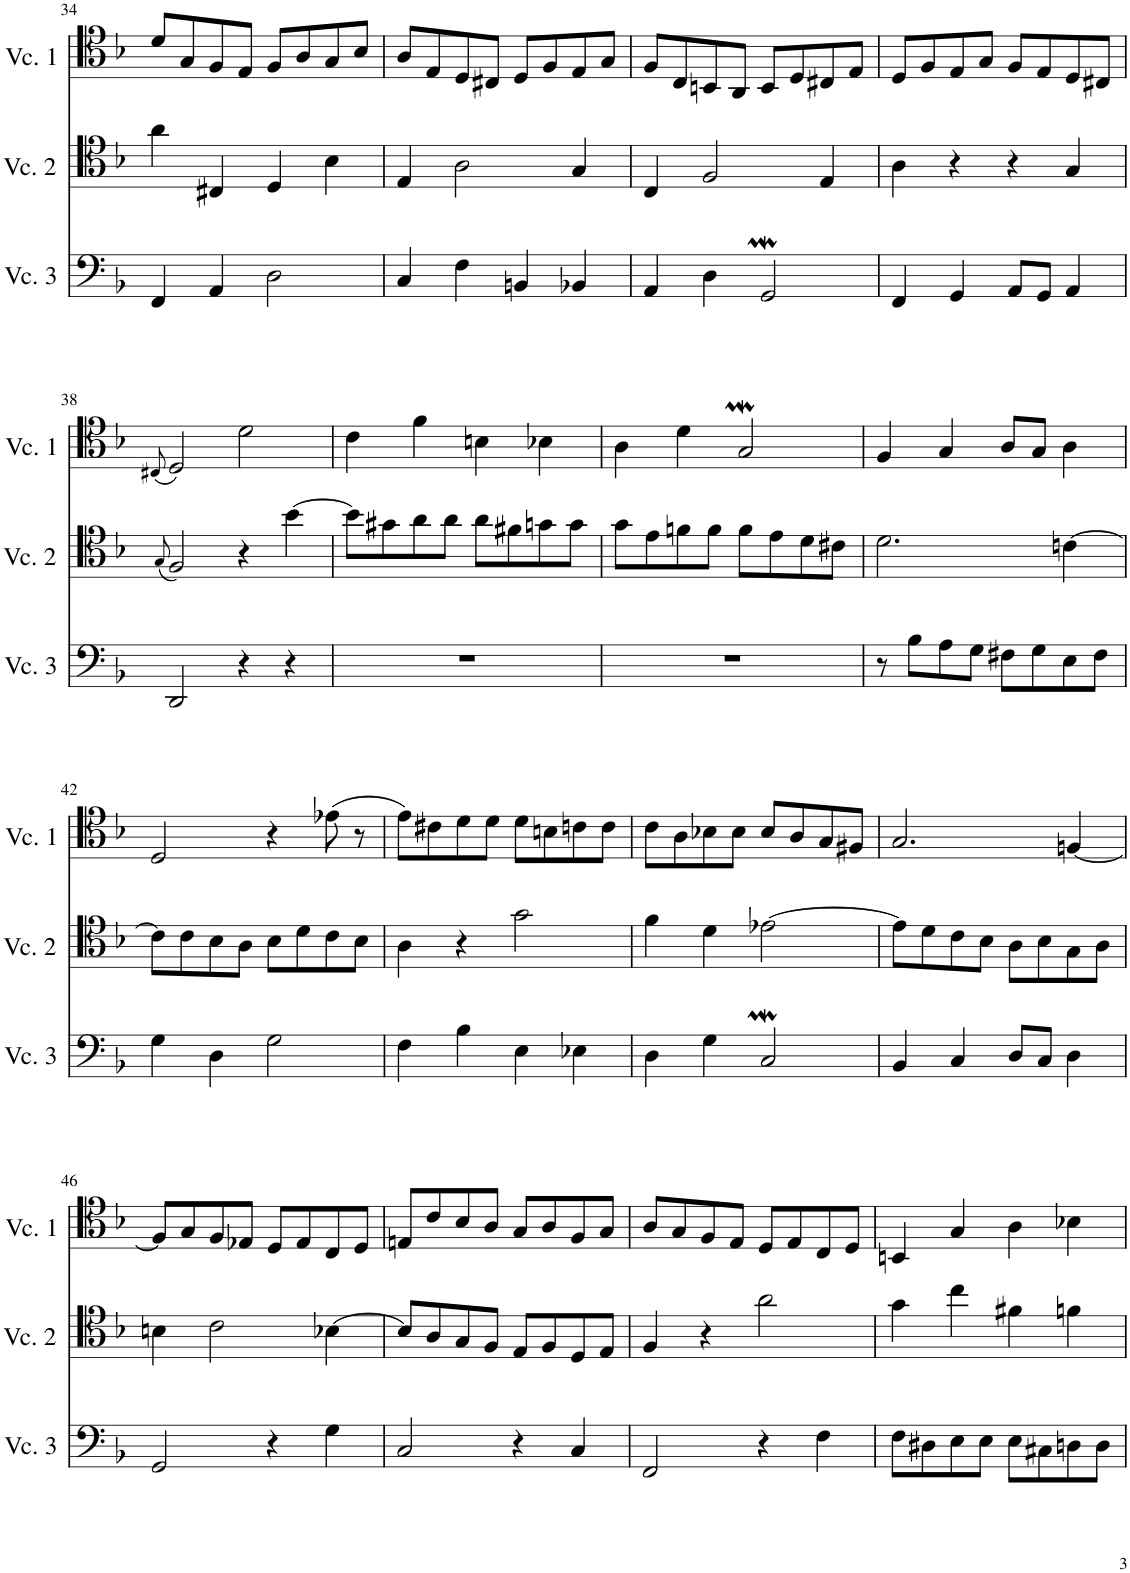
**kern	**kern	**kern
*part3	*part2	*part1
*staff3	*staff2	*staff1
*I"Cello 3	*I"Cello 2	*I"Cello 1
!!LO:PB:g=z
*clefF4	*clefC4	*clefC4
*k[b-]	*k[b-]	*k[b-]
*M2/2	*M2/2	*M2/2
*met(c|)	*met(c|)	*met(c|)
=34	=34	=34
4FF/	4a\	8d/L
.	.	8G/
4AA/	4C#X/	8F/
.	.	8E/J
2D\	4D/	8F/L
.	.	8A/
.	4B-\	8G/
.	.	8B-/J
=35	=35	=35
4C/	4E/	8A/L
.	.	8E/
4F\	2A\	8D/
.	.	8C#X/J
4BBn/	.	8D/L
.	.	8F/
4BB-X/	4G/	8E/
.	.	8G/J
=36	=36	=36
4AA/	4C/	8F/L
.	.	8C/
4D\	2F/	8BBn/
.	.	8AA/J
2GGW/	.	8BB/L
.	.	8D/
.	4E/	8C#X/
.	.	8E/J
=37	=37	=37
4FF/	4A\	8D/L
.	.	8F/
4GG/	4r	8E/
.	.	8G/J
8AA/L	4r	8F/L
8GG/J	.	8E/
4AA/	4G/	8D/
.	.	8C#X/J
!!LO:LB:g=z
=38	=38	=38
.	(8qG/	(8qC#X/
2DD/	2F/)	2D/)
4r	4r	2d\
4r	[4b-\	.
=39	=39	=39
1r	8b-\L]	4c\
.	8g#X\	.
.	8a\	4f\
.	8a\J	.
.	8a\L	4Bn\
.	8f#X\	.
.	8gn\	4B-X\
.	8g\J	.
=40	=40	=40
1r	8g\L	4A\
.	8e\	.
.	8fn\	4d\
.	8f\J	.
.	8f\L	2GW/
.	8e\	.
.	8d\	.
.	8c#X\J	.
=41	=41	=41
8r	2.d\	4F/
8B-\L	.	.
8A\	.	4G/
8G\J	.	.
8F#X\L	.	8A/L
8G\	.	8G/J
8E\	[4cn\	4A\
8F#\J	.	.
!!LO:LB:g=z
=42	=42	=42
4G\	8c\L]	2D/
.	8c\	.
4D\	8B-\	.
.	8A\J	.
2G\	8B-\L	4r
.	8d\	.
.	8c\	(8e-X\
.	8B-\J	8r
=43	=43	=43
4F\	4A\	8e\L)
.	.	8c#X\
4B-\	4r	8d\
.	.	8d\J
4E\	2g\	8d\L
.	.	8Bn\
4E-X\	.	8cn\
.	.	8c\J
=44	=44	=44
4D\	4f\	8c\L
.	.	8A\
4G\	4d\	8B-X\
.	.	8B-\J
2CW/	[2e-X\	8B-/L
.	.	8A/
.	.	8G/
.	.	8F#X/J
=45	=45	=45
4BB-/	8e-\L]	2.G/
.	8d\	.
4C/	8c\	.
.	8B-\J	.
8D/L	8A\L	.
8C/J	8B-\	.
4D\	8G\	[4Fn/
.	8A\J	.
!!LO:LB:g=z
=46	=46	=46
2GG/	4Bn\	8F/L]
.	.	8G/
.	2c\	8F/
.	.	8E-X/J
4r	.	8D/L
.	.	8E-/
4G\	[4B-X\	8C/
.	.	8D/J
=47	=47	=47
2C/	8B-/L]	8En/L
.	8A/	8c/
.	8G/	8B-/
.	8F/J	8A/J
4r	8E/L	8G/L
.	8F/	8A/
4C/	8D/	8F/
.	8E/J	8G/J
=48	=48	=48
2FF/	4F/	8A/L
.	.	8G/
.	4r	8F/
.	.	8E/J
4r	2a\	8D/L
.	.	8E/
4F\	.	8C/
.	.	8D/J
=49	=49	=49
8F\L	4g\	4BBn/
8D#X\	.	.
8E\	4cc\	4G/
8E\J	.	.
8E\L	4f#X\	4A\
8C#X\	.	.
8Dn\	4fn\	4B-X\
8D\J	.	.
=	=	=
*-	*-	*-
